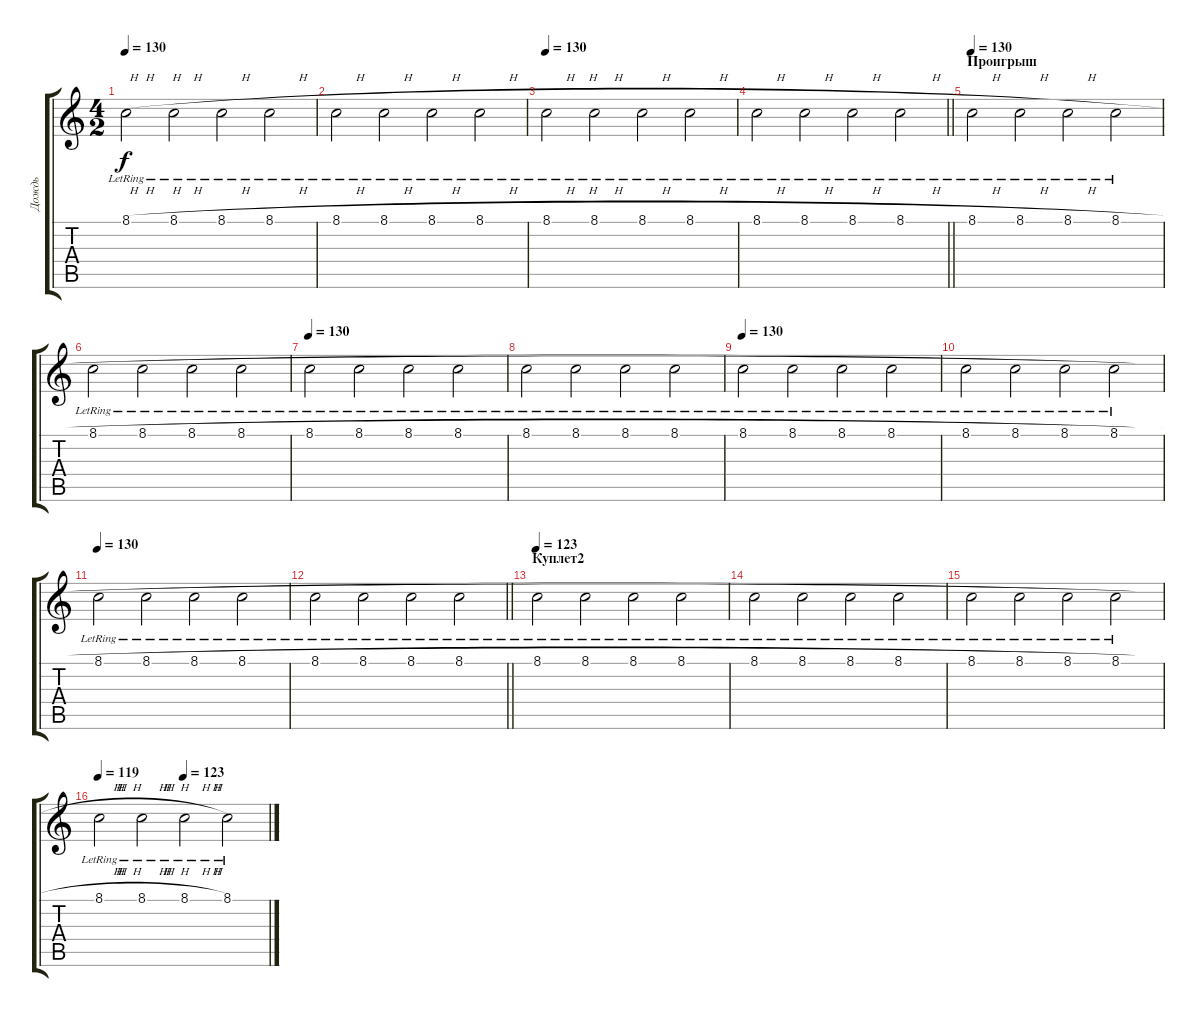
\track ("Дождь" "Дождь") {instrument seashore}
\staff {score tabs}
\tuning (E4 B3 G3 D3 A2 E2) {hide}
\ts (4 2)
\tempo 130
\clef g2
\ks c
8.1{h lr}.2{dy f} 8.1{h lr}.2 8.1{h lr}.2 8.1{h lr}.2 |
8.1{h lr}.2 8.1{h lr}.2 8.1{h lr}.2 8.1{h lr}.2 |
\tempo 130
8.1{h lr}.2 8.1{h lr}.2 8.1{h lr}.2 8.1{h lr}.2 |
\barLineRight lightlight
8.1{h lr}.2 8.1{h lr}.2 8.1{h lr}.2 8.1{h lr}.2 |
\section ("" "Проигрыш")
\tempo 130
8.1{h lr}.2 8.1{h lr}.2 8.1{h lr}.2 8.1{h lr}.2 |
8.1{h lr}.2 8.1{h lr}.2 8.1{h lr}.2 8.1{h lr}.2 |
\tempo 130
8.1{h lr}.2 8.1{h lr}.2 8.1{h lr}.2 8.1{h lr}.2 |
8.1{h lr}.2 8.1{h lr}.2 8.1{h lr}.2 8.1{h lr}.2 |
\tempo 130
8.1{h lr}.2 8.1{h lr}.2 8.1{h lr}.2 8.1{h lr}.2 |
8.1{h lr}.2 8.1{h lr}.2 8.1{h lr}.2 8.1{h lr}.2 |
\tempo 130
8.1{h lr}.2 8.1{h lr}.2 8.1{h lr}.2 8.1{h lr}.2 |
\barLineRight lightlight
8.1{h lr}.2 8.1{h lr}.2 8.1{h lr}.2 8.1{h lr}.2 |
\section ("" "Куплет2")
\tempo 123
8.1{h lr}.2{volume 8} 8.1{h lr}.2 8.1{h lr}.2 8.1{h lr}.2 |
8.1{h lr}.2 8.1{h lr}.2 8.1{h lr}.2 8.1{h lr}.2 |
8.1{h lr}.2 8.1{h lr}.2 8.1{h lr}.2 8.1{h lr}.2 |
\tempo 119
\tempo (123 0.5)
8.1{h lr}.2 8.1{h lr}.2 8.1{h lr}.2 8.1{h lr}.2
